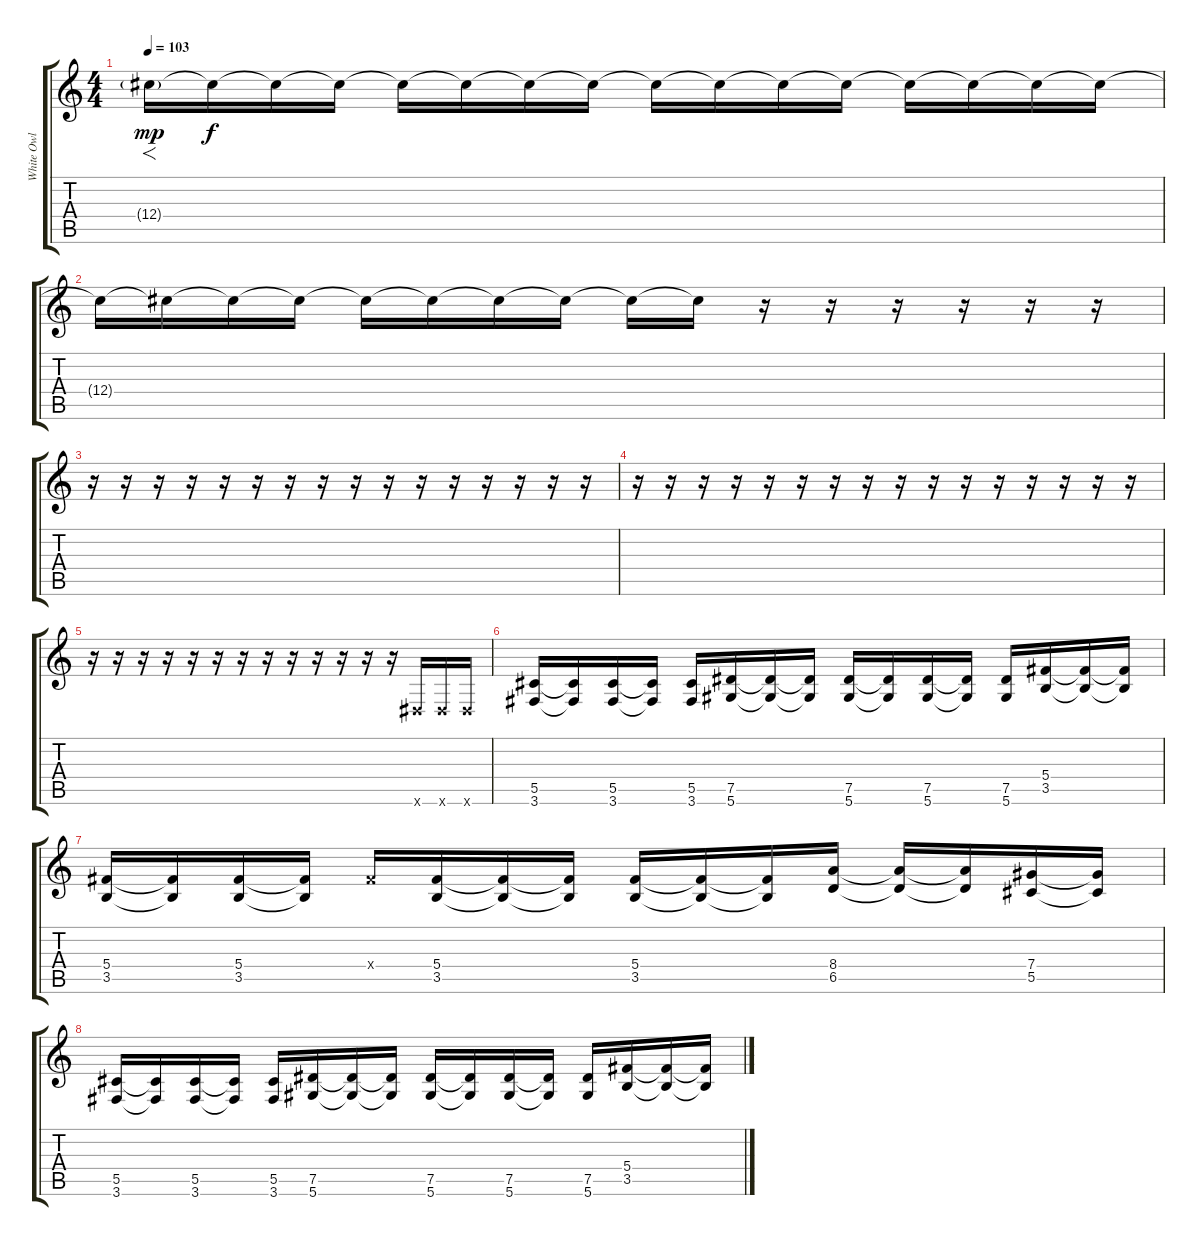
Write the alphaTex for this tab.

\track ("White Owl" "White Owl") {instrument overdrivenguitar}
\staff {score tabs}
\tuning (Eb4 Bb3 Gb3 Db3 Ab2 Eb2) {hide}
\ts (4 4)
\tempo 103
\clef g2
\ks c
12.4{g}.16{f dy mp volume 10} 12.4{t}.16{dy f} 12.4{t}.16 12.4{t}.16 12.4{t}.16 12.4{t}.16 12.4{t}.16 12.4{t}.16 12.4{t}.16 12.4{t}.16 12.4{t}.16 12.4{t}.16 12.4{t}.16 12.4{t}.16 12.4{t}.16 12.4{t}.16 |
12.4{t}.16 12.4{t}.16 12.4{t}.16 12.4{t}.16 12.4{t}.16 12.4{t}.16 12.4{t}.16 12.4{t}.16 12.4{t}.16 12.4{t}.16 r.16 r.16 r.16 r.16 r.16 r.16 |
r.16 r.16 r.16 r.16 r.16 r.16 r.16 r.16 r.16 r.16 r.16 r.16 r.16 r.16 r.16 r.16 |
r.16 r.16 r.16 r.16 r.16 r.16 r.16 r.16 r.16 r.16 r.16 r.16 r.16 r.16 r.16 r.16 |
r.16 r.16 r.16 r.16 r.16 r.16 r.16 r.16 r.16 r.16 r.16 r.16 r.16 0.6{x}.16 0.6{x}.16 0.6{x}.16 |
(5.5 3.6).16 (5.5{t} 3.6{t}).16 (5.5 3.6).16 (5.5{t} 3.6{t}).16 (5.5 3.6).16 (7.5 5.6).16 (7.5{t} 5.6{t}).16 (7.5{t} 5.6{t}).16 (7.5 5.6).16 (7.5{t} 5.6{t}).16 (7.5 5.6).16 (7.5{t} 5.6{t}).16 (7.5 5.6).16 (5.4 3.5).16 (5.4{t} 3.5{t}).16 (5.4{t} 3.5{t}).16 |
(5.4 3.5).16 (5.4{t} 3.5{t}).16 (5.4 3.5).16 (5.4{t} 3.5{t}).16 5.4{x}.16 (5.4 3.5).16 (5.4{t} 3.5{t}).16 (5.4{t} 3.5{t}).16 (5.4 3.5).16 (5.4{t} 3.5{t}).16 (5.4{t} 3.5{t}).16 (8.4 6.5).16 (8.4{t} 6.5{t}).16 (8.4{t} 6.5{t}).16 (7.4 5.5).16 (7.4{t} 5.5{t}).16 |
(5.5 3.6).16 (5.5{t} 3.6{t}).16 (5.5 3.6).16 (5.5{t} 3.6{t}).16 (5.5 3.6).16 (7.5 5.6).16 (7.5{t} 5.6{t}).16 (7.5{t} 5.6{t}).16 (7.5 5.6).16 (7.5{t} 5.6{t}).16 (7.5 5.6).16 (7.5{t} 5.6{t}).16 (7.5 5.6).16 (5.4 3.5).16 (5.4{t} 3.5{t}).16 (5.4{t} 3.5{t}).16
